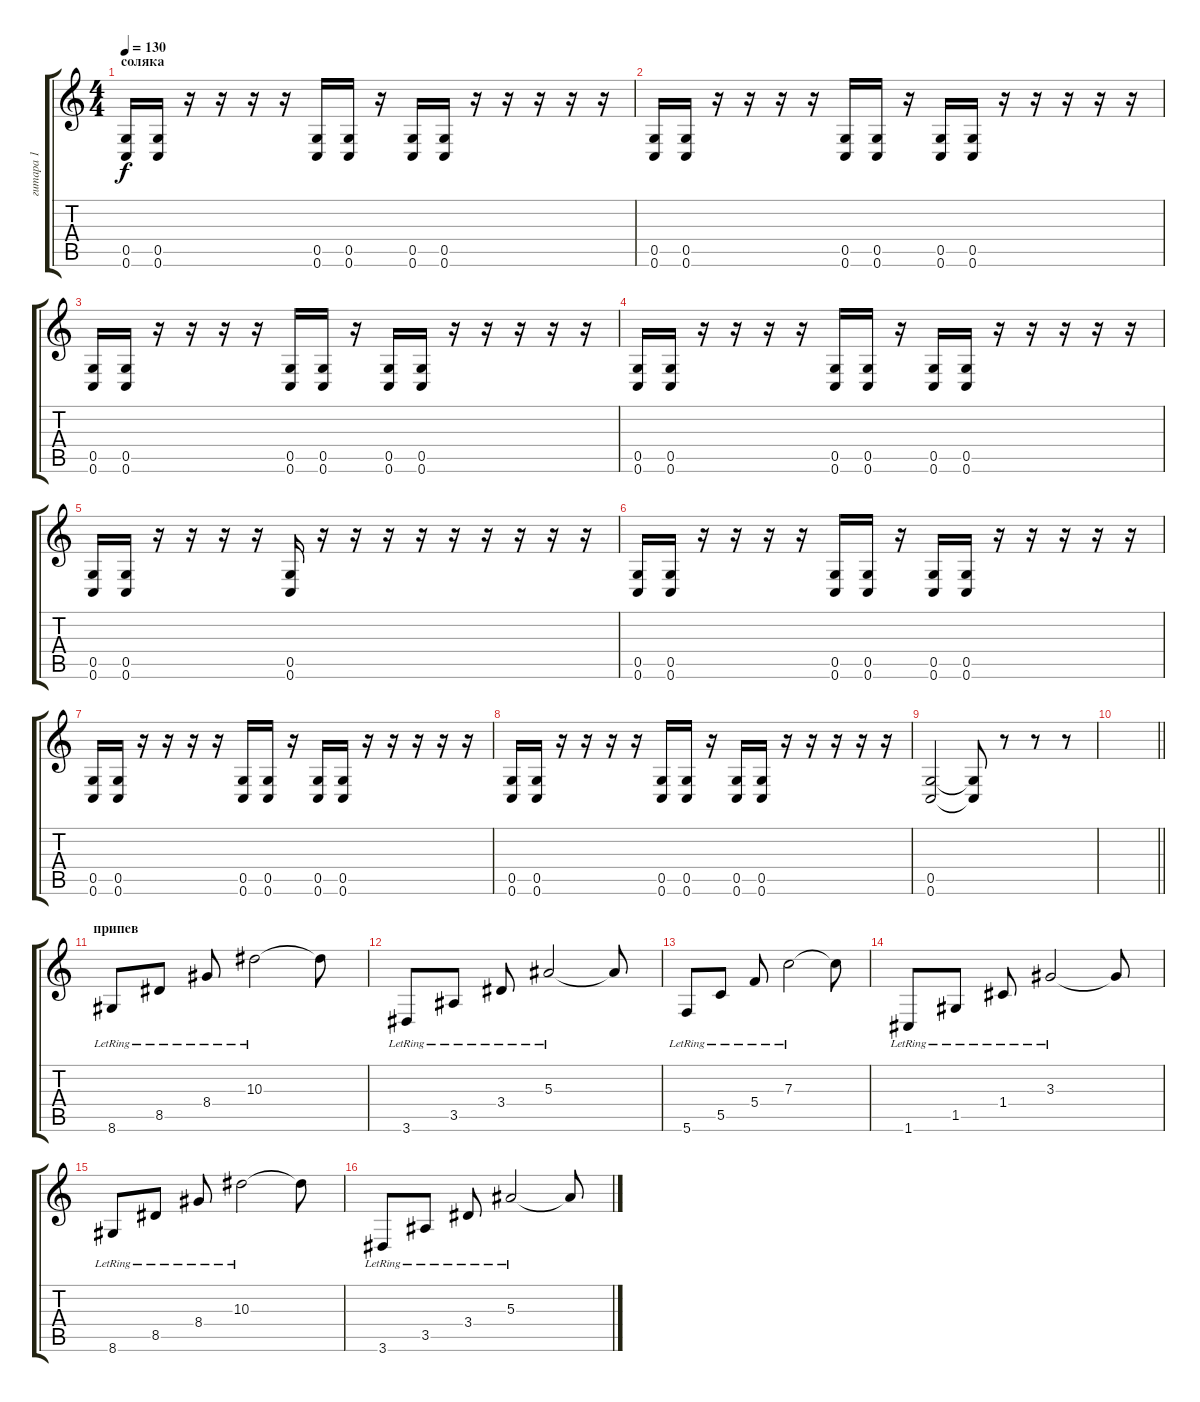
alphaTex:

\track ("гитара 1" "гитара 1") {instrument overdrivenguitar}
\staff {score tabs}
\tuning (D4 A3 F3 C3 G2 C2) {hide}
\ts (4 4)
\section ("" "соляка")
\tempo 130
\clef g2
\ks c
(0.5 0.6).16{dy f balance 8} (0.5 0.6).16 r.16 r.16 r.16 r.16 (0.5 0.6).16 (0.5 0.6).16 r.16 (0.5 0.6).16 (0.5 0.6).16 r.16 r.16 r.16 r.16 r.16 |
(0.5 0.6).16{balance 0} (0.5 0.6).16 r.16 r.16 r.16 r.16 (0.5 0.6).16 (0.5 0.6).16 r.16 (0.5 0.6).16 (0.5 0.6).16 r.16 r.16 r.16 r.16 r.16 |
(0.5 0.6).16 (0.5 0.6).16 r.16 r.16 r.16 r.16 (0.5 0.6).16 (0.5 0.6).16 r.16 (0.5 0.6).16 (0.5 0.6).16 r.16 r.16 r.16 r.16 r.16 |
(0.5 0.6).16 (0.5 0.6).16 r.16 r.16 r.16 r.16 (0.5 0.6).16 (0.5 0.6).16 r.16 (0.5 0.6).16 (0.5 0.6).16 r.16 r.16 r.16 r.16 r.16 |
(0.5 0.6).16 (0.5 0.6).16 r.16 r.16 r.16 r.16 (0.5 0.6).16 r.16 r.16 r.16 r.16 r.16 r.16 r.16 r.16 r.16 |
(0.5 0.6).16 (0.5 0.6).16 r.16 r.16 r.16 r.16 (0.5 0.6).16 (0.5 0.6).16 r.16 (0.5 0.6).16 (0.5 0.6).16 r.16 r.16 r.16 r.16 r.16 |
(0.5 0.6).16 (0.5 0.6).16 r.16 r.16 r.16 r.16 (0.5 0.6).16 (0.5 0.6).16 r.16 (0.5 0.6).16 (0.5 0.6).16 r.16 r.16 r.16 r.16 r.16 |
(0.5 0.6).16 (0.5 0.6).16 r.16 r.16 r.16 r.16 (0.5 0.6).16 (0.5 0.6).16 r.16 (0.5 0.6).16 (0.5 0.6).16 r.16 r.16 r.16 r.16 r.16 |
(0.5 0.6).2 (0.5{t} 0.6{t}).8 r.8 r.8 r.8 |
\barLineRight lightlight
|
\section ("" "припев")
8.6{lr}.8{balance 8 instrument electricguitarjazz} 8.5{lr}.8 8.4{lr}.8 10.3{lr}.2 10.3{t}.8 |
3.6{lr}.8 3.5{lr}.8 3.4{lr}.8 5.3{lr}.2 5.3{t}.8 |
5.6{lr}.8 5.5{lr}.8 5.4{lr}.8 7.3{lr}.2 7.3{t}.8 |
1.6{lr}.8 1.5{lr}.8 1.4{lr}.8 3.3{lr}.2 3.3{t}.8 |
8.6{lr}.8{balance 8 instrument electricguitarjazz} 8.5{lr}.8 8.4{lr}.8 10.3{lr}.2 10.3{t}.8 |
3.6{lr}.8 3.5{lr}.8 3.4{lr}.8 5.3{lr}.2 5.3{t}.8
